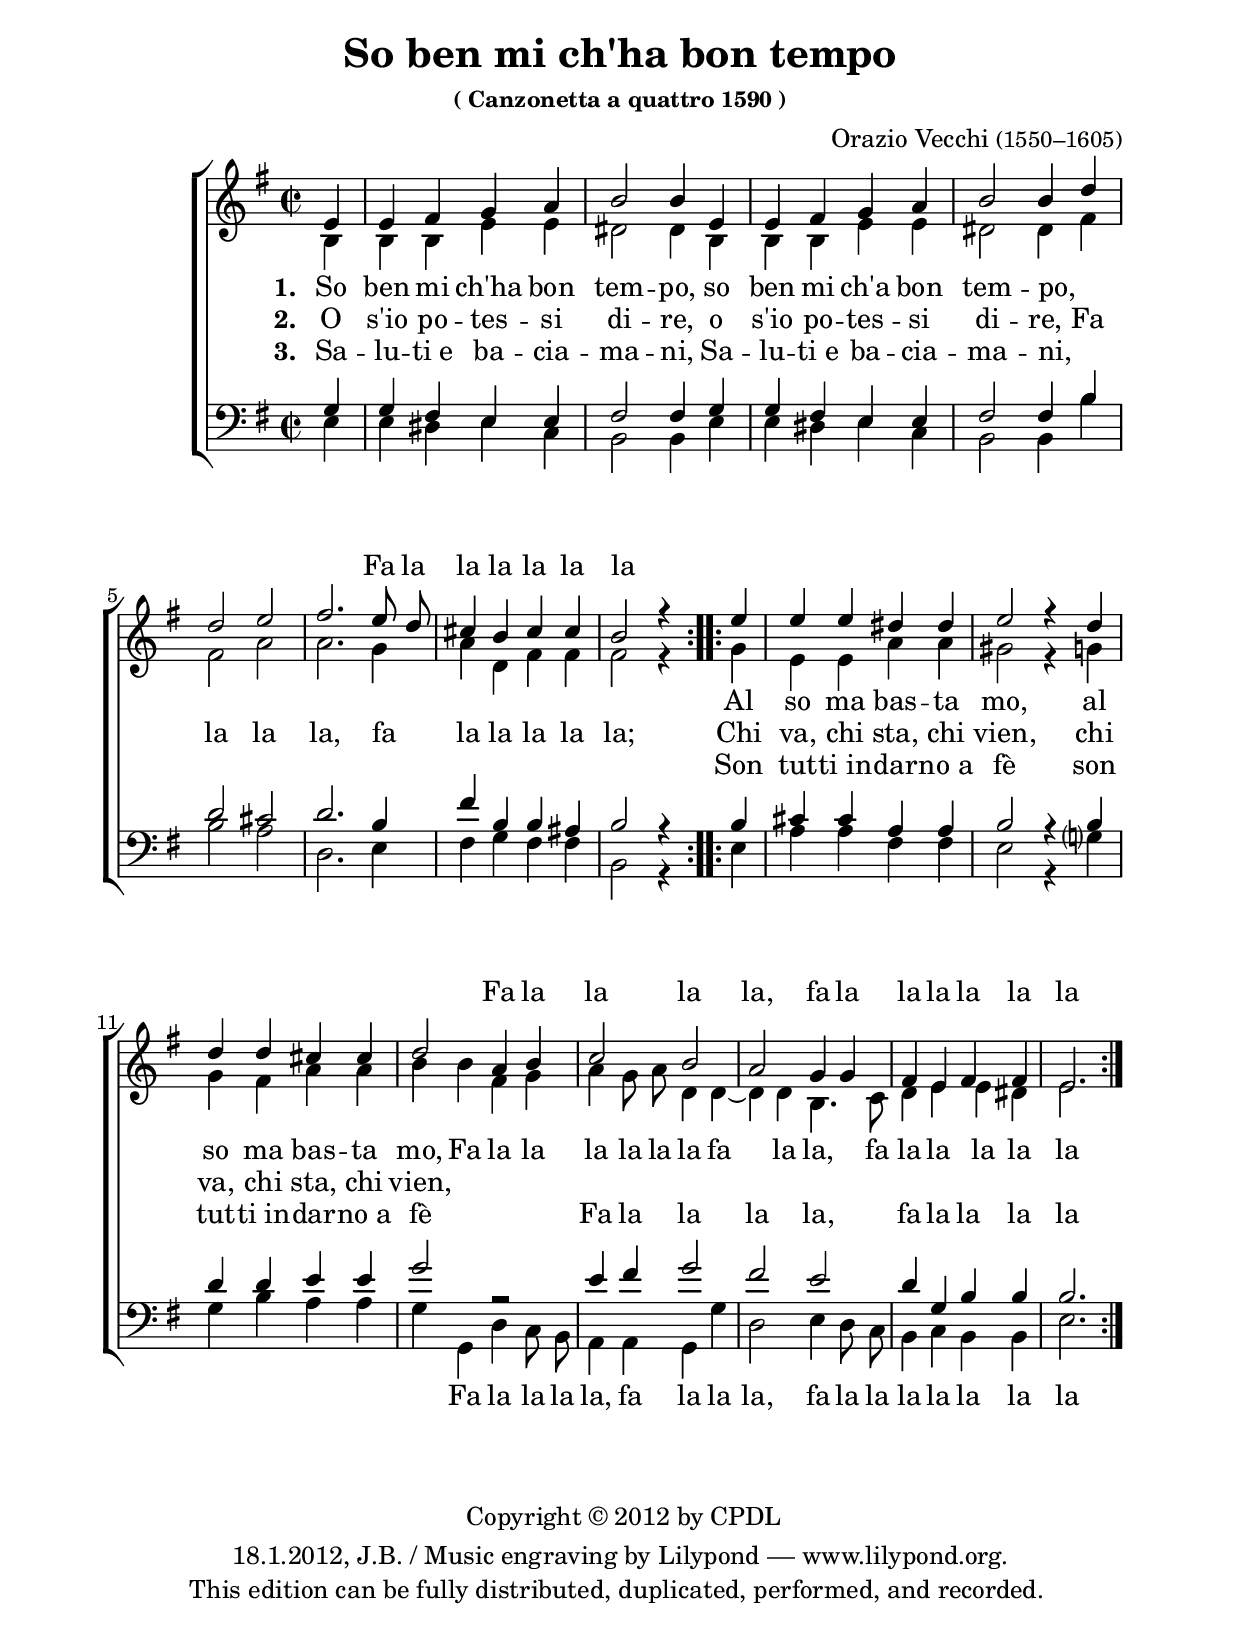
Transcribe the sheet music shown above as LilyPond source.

\version "2.14.2"


#(set-global-staff-size 22)

\header {
  title = "So ben mi ch'ha bon tempo"
  subtitle  = \markup \small "( Canzonetta a quattro 1590 )"
  %	Poet = ""
  composer =  \markup   { 
    "Orazio Vecchi"     \small "(1550–1605)" 
  }
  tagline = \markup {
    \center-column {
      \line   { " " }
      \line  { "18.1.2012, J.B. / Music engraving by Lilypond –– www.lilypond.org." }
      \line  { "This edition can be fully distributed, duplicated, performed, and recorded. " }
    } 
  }
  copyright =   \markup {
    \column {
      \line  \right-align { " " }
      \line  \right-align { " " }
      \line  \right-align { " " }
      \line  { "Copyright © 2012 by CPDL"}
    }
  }
}

StaffA = \relative c' {
  \clef G
  \time 2/2 
  \partial 4 	                   
  \key d \minor
  %  \tempo 2 = 108
  \repeat volta 2 { 
    d4 | d e f g | a2  a4
    d, | d e f g | a2  a4 
    c | c2 d | e2. 
    d8 \noBeam c | b4 a b b | a2 r4 }
  \repeat volta 2 {  
    d | d d cis cis | d2 r4 
    c4 | c c b b | c2 g4 a
    | bes2 a | g f4 f | e d e e | d2. } 
}
StaffB = \relative c' {
  \clef G
  \time 2/2 
  \partial 4 	                   
  \key d \minor
  \repeat volta 2 { 
    a4 | a a d d | cis2 cis4 
    a  | a a d d | cis2 cis4
    e | e2 g2 |g2. 
    f4 | g  c, e e | e2 r4
  } 
  \repeat volta 2 {
    f4 | d d g g | fis2 r4 
    f4 | f e g g | a a e f |
    g f8 \noBeam g c,4  c2 c4 a4. bes8 |
    c4 d d cis d2. } 
}
StaffC = \relative c' {
  \clef bass
  \time 2/2 
  \partial 4 	                   
  \key d \minor
  \repeat volta 2 { 
    f,4 | f e d d | e2 e4 
    f   | f e d d | e2 e4 
    a   | c2 b2   | c2.
    a4  | e' a, a gis | a2 r4 
  }	
  \repeat volta 2 {
    a4 | b b g g     | a2 r4 
    a4 | c c d d     | f2 r2 
    d4  e f2 |  e  d | c4 f, a a | a2.
  } 
}
StaffD = \relative c {
  \clef bass
  \time 2/2 
  \partial 4 	                   
  \key d \minor
  \repeat volta 2 { 
    d4 | d cis d bes | a2 a4
    d4 | d cis d bes | a2 a4
    a'| a2 g | c,2. 
    d4 | e f e e | a,2 r4 
  }
  \repeat volta 2 {
    d4 | g g e e | d2 r4 
    f?4 | f a g g |  f f, c' bes8 \noBeam a | g4 g f f' | c2 d4 
    c8 \noBeam bes |   a4 bes a a | d2. 
  } 
}

sopranolyrics = \lyricmode {  _  _ _ _ _ _ _ _ _ _ _ 
                              _ _ _ _ _ _ _ Fa la la la la
                              la la _ _ _ _ _ _ _ _ _ _ _ _ 
                              Fa la la la la, fa la la la la la la
}

mainlyricsa = \lyricmode { \set stanza = "1. "
                           So ben mi ch'ha bon tem -- po, 
                           so ben mi ch'a bon tem -- po,
                           _ _ _ _ _ _ _ _ _ _ 
                           Al so ma bas -- ta mo, 
                           al so ma bas -- ta mo, 
                           Fa la la la la la la fa la la, fa la la la la la  }

mainlyricsb = \lyricmode { \set stanza = "2. " 
                           O s'io po -- tes -- si di -- re, 
                           o s'io po -- tes -- si di -- re, 
                           Fa la la la, fa _ la la la la la;
                           Chi va, chi sta, chi vien,
                           chi va, chi sta, chi vien,
}
mainlyricsc = \lyricmode { \set stanza = "3. " 
                           Sa -- lu -- ti_e   ba -- cia -- ma -- ni,      
                           Sa -- lu -- ti_e   ba -- cia -- ma -- ni,      
                           _ _ _ _ _ _ _ _ _ _ 
                           Son tut -- ti_in -- dar -- no_a fè 
                           son tut -- ti_in -- dar -- no_a fè 
                           Fa la la la la, fa la la la la
}
bassolyrics = \lyricmode {  _  _ _ _ _ _ _ _ _ _ _ 
                            _ _ _ _ _ _ _ _ _ _ _ _
                            _ _ _ _ _ _ _ _ _ _ _ _ _  
                            Fa la la la la, fa la la la, fa la la la la la la la
}
myScore = \new Score <<
  \new ChoirStaff <<
    \new Lyrics = sopranos \with {
      % This is needed for lyrics above a staff
      \override VerticalAxisGroup #'staff-affinity = #DOWN
    }
    \new Staff = women <<
      \new Voice = cStaffAA { \voiceOne \transpose d e \StaffA }
      \new Voice = cStaffBA { \voiceTwo \transpose d e \StaffB }
    >>
    \new Lyrics = altosa { s1 }
    \new Lyrics = altosb { s1 }
    \new Lyrics = tenors { s1 }
    \new Staff = men <<
      \new Voice = cStaffCA { \voiceOne \transpose d e \StaffC }
      \new Voice = cStaffDA { \voiceTwo \transpose d e \StaffD }
    >>
    \new Lyrics = bassi { s1 }
    \context Lyrics = sopranos \lyricsto cStaffAA \sopranolyrics
    \context Lyrics = altosa \lyricsto cStaffBA \mainlyricsa
    \context Lyrics = altosb \lyricsto cStaffAA \mainlyricsb
    \context Lyrics = tenors \lyricsto cStaffCA \mainlyricsc
    \context Lyrics = bassi \lyricsto cStaffDA \bassolyrics
    
    \set Score.skipBars = ##t
    \set Score.melismaBusyProperties = #'()
  >>
>>
\score {
  \myScore
  \layout {
    \context {
      \Voice
      
      % Noten an Taktgrenzen aufteilen
      \remove "Note_heads_engraver"
      \consists "Completion_heads_engraver"
      
      %	    \override Slur #'transparent = ##t
    }
  }
}
\paper {
  #(set-paper-size "a4")
  %	between-system-padding  = 12.0
  ragged-last-bottom = ##f
  line-width = 170
  top-margin = 15  
  bottom-margin = 15  
}
\score {
  \unfoldRepeats
 \myScore
  \midi {  
    \context {
      \Score tempoWholesPerMinute = #(ly:make-moment 100 2)
    }
    \context {
      \Voice
      \remove "Dynamic_performer"
    }
  }
}